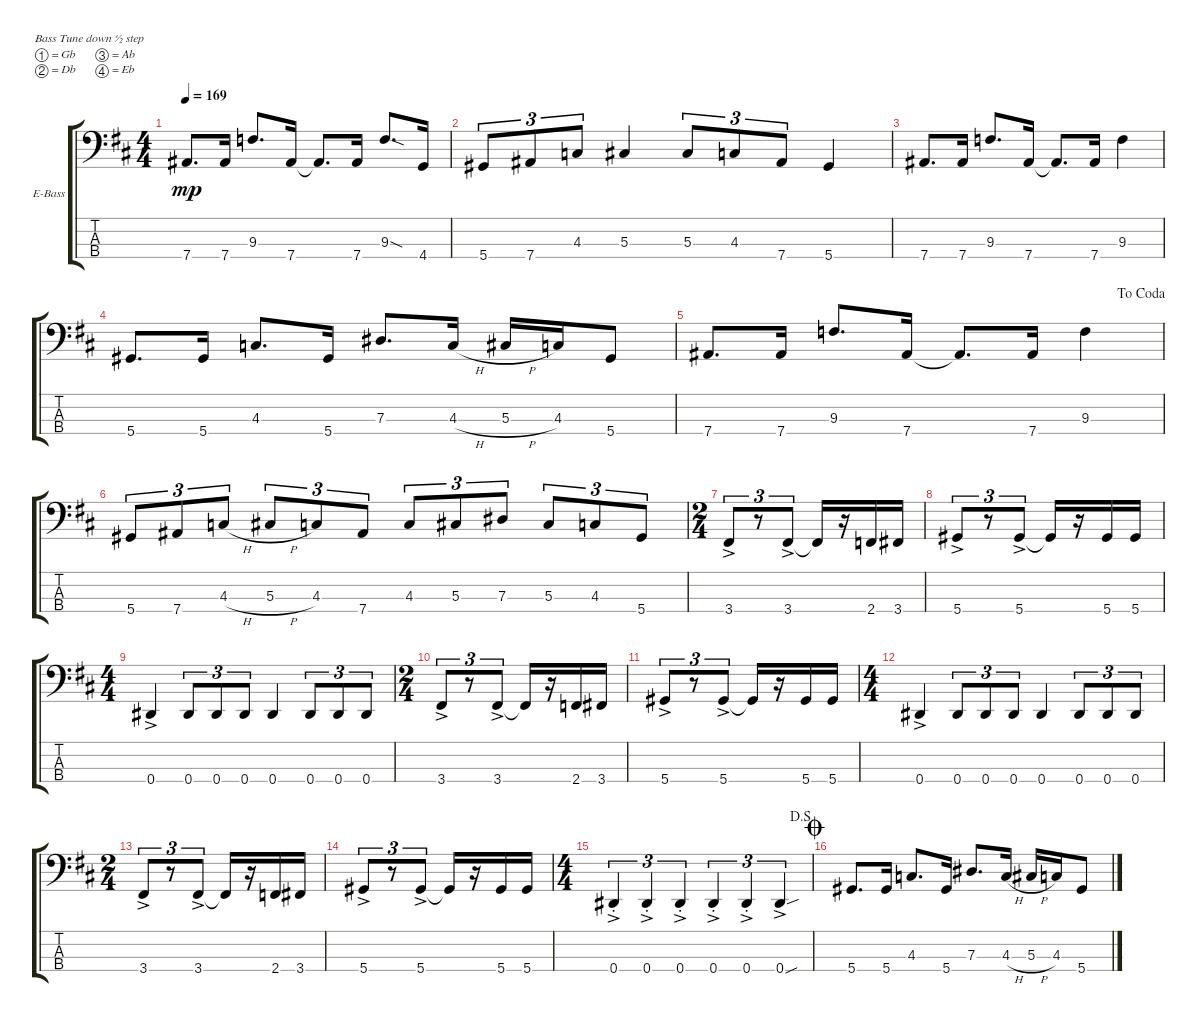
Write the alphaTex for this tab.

\defaultSystemsLayout 4
\bracketExtendMode groupsimilarinstruments
\firstSystemTrackNameOrientation horizontal
\otherSystemsTrackNameOrientation horizontal
\track ("Electric Bass (Mon Legaspi)" "E-Bass") {instrument electricbassfinger}
\staff {score tabs}
\tuning (Gb2 Db2 Ab1 Eb1)
\ts (4 4)
\tempo 169
\clef f4
\scale
0.333333
\ks bminor
7.4.8{d dy mp} 7.4.16 9.3.8{d} 7.4.16 7.4{t}.8{d} 7.4.16 9.3{sod}.8{d} 4.4.16 |
\scale
0.333333 5.4.8{tu (3 2)} 7.4.8{tu (3 2)} 4.3.8{tu (3 2)} 5.3.4 5.3.8{tu (3 2)} 4.3.8{tu (3 2)} 7.4.8{tu (3 2)} 5.4.4 |
\scale
0.333333 7.4.8{d} 7.4.16 9.3.8{d} 7.4.16 7.4{t}.8{d} 7.4.16 9.3.4 |
\scale
0.333333 5.4.8{d} 5.4.16 4.3.8{d} 5.4.16 7.3.8{d} 4.3{h}.16 5.3{h}.16 4.3.16 5.4.8 |
\jump dacoda
\scale
0.237354 7.4.8{d} 7.4.16 9.3.8{d} 7.4.16 7.4{t}.8{d} 7.4.16 9.3.4 |
\scale
0.237354 5.4.8{tu (3 2)} 7.4.8{tu (3 2)} 4.3{h}.8{tu (3 2)} 5.3{h}.8{tu (3 2)} 4.3.8{tu (3 2)} 7.4.8{tu (3 2)} 4.3.8{tu (3 2)} 5.3.8{tu (3 2)} 7.3.8{tu (3 2)} 5.3.8{tu (3 2)} 4.3.8{tu (3 2)} 5.4.8{tu (3 2)} |
\ts (2 4)
\scale
0.392771 3.4{ac}.8{tu (3 2)} r.8{tu (3 2)} 3.4{ac}.8{tu (3 2)} 3.4{t}.16 r.16 2.4.16 3.4.16 |
\scale
0.317291 5.4{ac}.8{tu (3 2)} r.8{tu (3 2)} 5.4{ac}.8{tu (3 2)} 5.4{t}.16 r.16 5.4.16 5.4.16 |
\ts (4 4)
\scale
0.407855 0.4{ac}.4 0.4.8{tu (3 2)} 0.4.8{tu (3 2)} 0.4.8{tu (3 2)} 0.4.4 0.4.8{tu (3 2)} 0.4.8{tu (3 2)} 0.4.8{tu (3 2)} |
\ts (2 4)
\scale
0.355446 3.4{ac}.8{tu (3 2)} r.8{tu (3 2)} 3.4{ac}.8{tu (3 2)} 3.4{t}.16 r.16 2.4.16 3.4.16 |
\scale
0.288578 5.4{ac}.8{tu (3 2)} r.8{tu (3 2)} 5.4{ac}.8{tu (3 2)} 5.4{t}.16 r.16 5.4.16 5.4.16 |
\ts (4 4)
\scale
0.356695 0.4{ac}.4 0.4.8{tu (3 2)} 0.4.8{tu (3 2)} 0.4.8{tu (3 2)} 0.4.4 0.4.8{tu (3 2)} 0.4.8{tu (3 2)} 0.4.8{tu (3 2)} |
\ts (2 4)
\scale
0.407855 3.4{ac}.8{tu (3 2)} r.8{tu (3 2)} 3.4{ac}.8{tu (3 2)} 3.4{t}.16 r.16 2.4.16 3.4.16 |
\scale
0.237354 5.4{ac}.8{tu (3 2)} r.8{tu (3 2)} 5.4{ac}.8{tu (3 2)} 5.4{t}.16 r.16 5.4.16 5.4.16 |
\ts (4 4)
\jump dalsegno
\scale
0.525292 0.4{ac st}.4{tu (3 2)} 0.4{ac st}.4{tu (3 2)} 0.4{ac st}.4{tu (3 2)} 0.4{ac st}.4{tu (3 2)} 0.4{ac st}.4{tu (3 2)} 0.4{sou ac}.4{tu (3 2)} |
\jump coda
\scale
0.237354 5.4.8{d} 5.4.16 4.3.8{d} 5.4.16 7.3.8{d} 4.3{h}.16 5.3{h}.16 4.3.16 5.4.8
